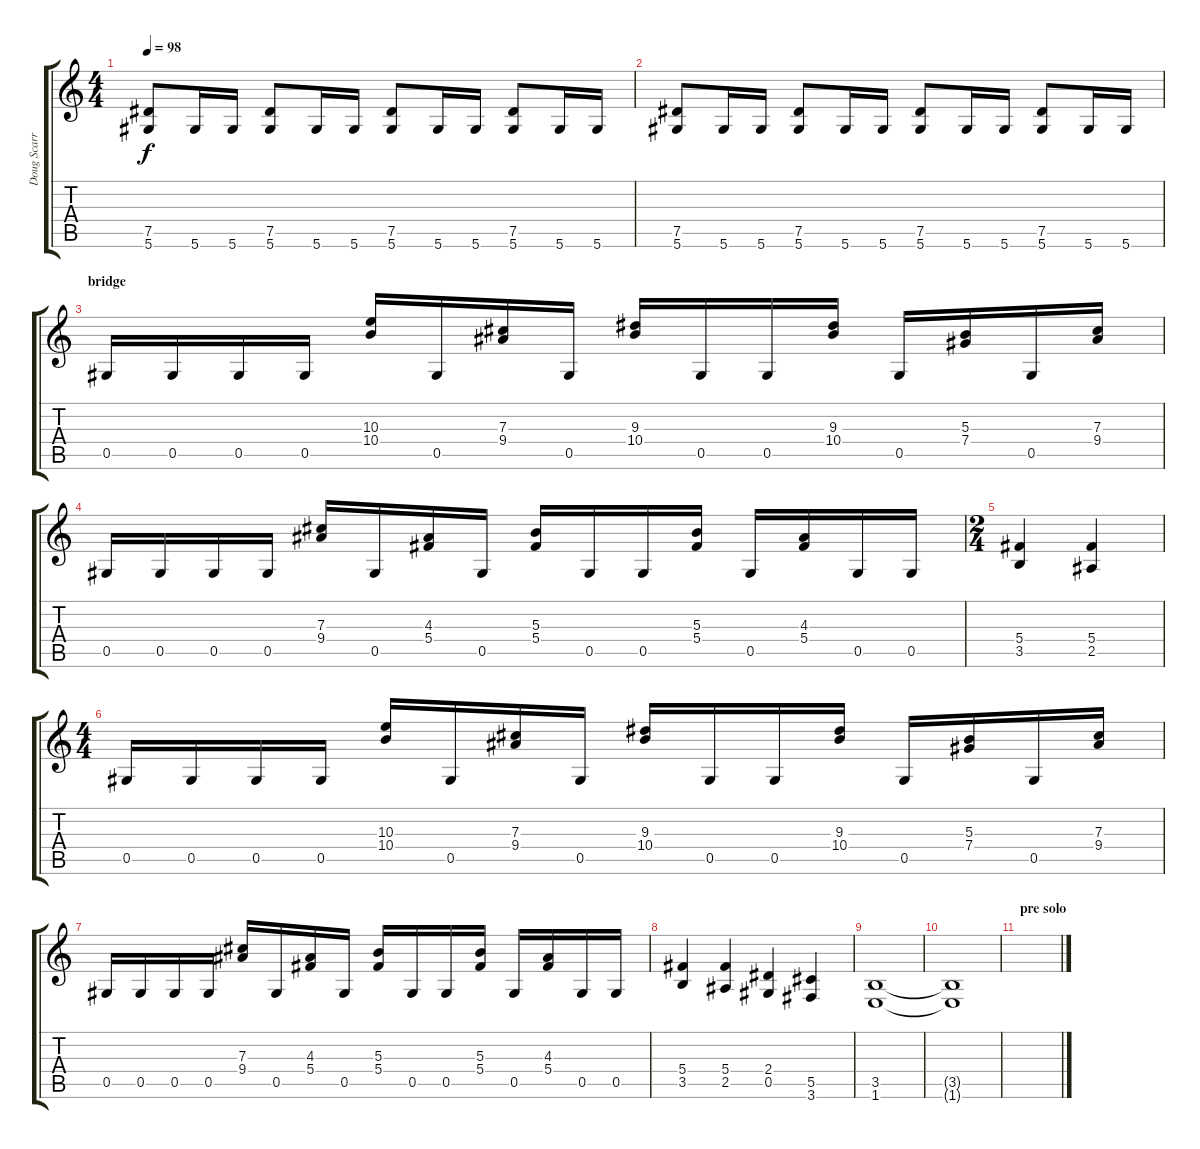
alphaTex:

\track ("Doug Scarrat" "Doug Scarr") {instrument distortionguitar}
\staff {score tabs}
\tuning (Eb4 Bb3 Gb3 Db3 Ab2 Eb2) {hide}
\ts (4 4)
\tempo 98
\clef g2
\ks c
(7.5 5.6).8{dy f} 5.6.16 5.6.16 (7.5 5.6).8 5.6.16 5.6.16 (7.5 5.6).8 5.6.16 5.6.16 (7.5 5.6).8 5.6.16 5.6.16 |
(7.5 5.6).8 5.6.16 5.6.16 (7.5 5.6).8 5.6.16 5.6.16 (7.5 5.6).8 5.6.16 5.6.16 (7.5 5.6).8 5.6.16 5.6.16 |
\section ("" "bridge")
0.5.16 0.5.16 0.5.16 0.5.16 (10.3 10.4).16 0.5.16 (7.3 9.4).16 0.5.16 (9.3 10.4).16 0.5.16 0.5.16 (9.3 10.4).16 0.5.16 (5.3 7.4).16 0.5.16 (7.3 9.4).16 |
0.5.16 0.5.16 0.5.16 0.5.16 (7.3 9.4).16 0.5.16 (4.3 5.4).16 0.5.16 (5.3 5.4).16 0.5.16 0.5.16 (5.3 5.4).16 0.5.16 (4.3 5.4).16 0.5.16 0.5.16 |
\ts (2 4)
(5.4 3.5).4 (5.4 2.5).4 |
\ts (4 4)
0.5.16 0.5.16 0.5.16 0.5.16 (10.3 10.4).16 0.5.16 (7.3 9.4).16 0.5.16 (9.3 10.4).16 0.5.16 0.5.16 (9.3 10.4).16 0.5.16 (5.3 7.4).16 0.5.16 (7.3 9.4).16 |
0.5.16 0.5.16 0.5.16 0.5.16 (7.3 9.4).16 0.5.16 (4.3 5.4).16 0.5.16 (5.3 5.4).16 0.5.16 0.5.16 (5.3 5.4).16 0.5.16 (4.3 5.4).16 0.5.16 0.5.16 |
(5.4 3.5).4 (5.4 2.5).4 (2.4 0.5).4 (5.5 3.6).4 |
(3.5 1.6).1 |
(3.5{t} 1.6{t}).1 |
\section ("" "pre solo")
